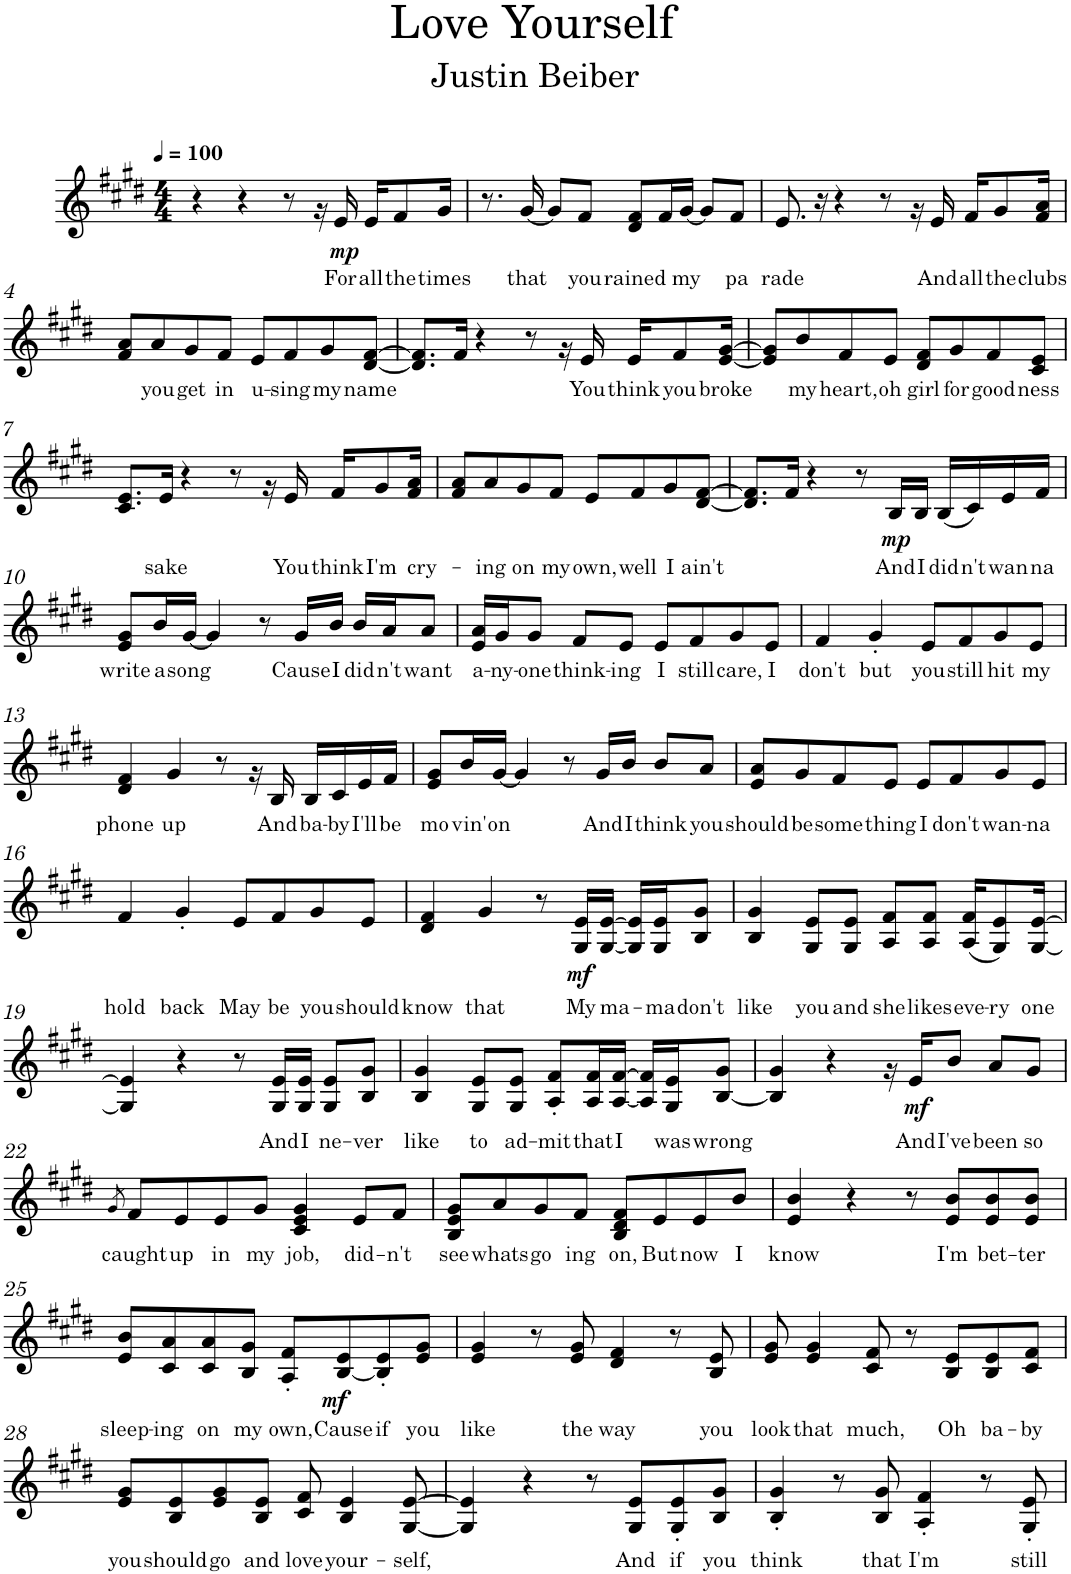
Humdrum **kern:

**kern	**text	**dynam
*part1	*part1	*part1
*staff1	*staff1	*staff1
*I"Piano	*	*
*I'Pno.	*	*
*clefG2	*	*
*k[f#c#g#d#]	*	*
*M4/4	*	*
*MM100	*	*
=1	=1	=1
4r	.	.
4r	.	.
8r	.	.
16rg	.	.
!	!LO:LY:b	!LO:DY:b
16e/	For	mp
!	!LO:LY:b	!
16e/KL	all	.
!	!LO:LY:b	!
8f#/	the	.
!	!LO:LY:b	!
16g#/Jk	times	.
=2	=2	=2
8.r	.	.
!	!LO:LY:b	!
[16g#/	that	.
8g#/L]	.	.
!	!LO:LY:b	!
8f#/J	you	.
!	!LO:LY:b	!
8d#/ 8f#/L	rained	.
16f#/L	.	.
!	!LO:LY:b	!
[16g#/JJ	my	.
8g#/L]	.	.
!	!LO:LY:b	!
8f#/J	pa	.
=3	=3	=3
!	!LO:LY:b	!
8.e/	rade	.
16r	.	.
4r	.	.
8r	.	.
16rg	.	.
!	!LO:LY:b	!
16e/	And	.
!	!LO:LY:b	!
16f#/KL	all	.
!	!LO:LY:b	!
8g#/	the	.
!	!LO:LY:b	!
16f#/ 16a/Jk	clubs	.
!!LO:LB:g=z
=4	=4	=4
8f#/ 8a/L	.	.
!	!LO:LY:b	!
8a/	you	.
!	!LO:LY:b	!
8g#/	get	.
!	!LO:LY:b	!
8f#/J	in	.
!	!LO:LY:b	!
8e/L	u-	.
!	!LO:LY:b	!
8f#/	sing	.
!	!LO:LY:b	!
8g#/	my	.
!	!LO:LY:b	!
[8d#/ [8f#/J	name	.
=5	=5	=5
8.d#/] 8.f#/]L	.	.
16f#/Jk	.	.
4r	.	.
8r	.	.
16rg	.	.
!	!LO:LY:b	!
16e/	You	.
!	!LO:LY:b	!
16e/KL	think	.
!	!LO:LY:b	!
8f#/	you	.
!	!LO:LY:b	!
[16e/ [16g#/Jk	broke	.
=6	=6	=6
8e/] 8g#/]L	.	.
!	!LO:LY:b	!
8b/	my	.
!	!LO:LY:b	!
8f#/	heart,	.
!	!LO:LY:b	!
8e/J	oh	.
!	!LO:LY:b	!
8d#/ 8f#/L	girl	.
!	!LO:LY:b	!
8g#/	for	.
!	!LO:LY:b	!
8f#/	good	.
!	!LO:LY:b	!
8c#/ 8e/J	ness	.
!!LO:LB:g=z
=7	=7	=7
8.c#/ 8.e/L	.	.
!	!LO:LY:b	!
16e/Jk	sake	.
4r	.	.
8r	.	.
16rg	.	.
!	!LO:LY:b	!
16e/	You	.
!	!LO:LY:b	!
16f#/KL	think	.
!	!LO:LY:b	!
8g#/	I'm	.
!	!LO:LY:b	!
16f#/ 16a/Jk	cry-	.
=8	=8	=8
8f#/ 8a/L	.	.
!	!LO:LY:b	!
8a/	ing	.
!	!LO:LY:b	!
8g#/	on	.
!	!LO:LY:b	!
8f#/J	my	.
!	!LO:LY:b	!
8e/L	own,	.
!	!LO:LY:b	!
8f#/	well	.
!	!LO:LY:b	!
8g#/	I	.
!	!LO:LY:b	!
[8d#/ [8f#/J	ain't	.
=9	=9	=9
8.d#/] 8.f#/]L	.	.
16f#/Jk	.	.
4r	.	.
8r	.	.
!	!LO:LY:b	!LO:DY:b
16B/LL	And	mp
!	!LO:LY:b	!
16B/JJ	I	.
!	!LO:LY:b	!
(<16B/LL	did	.
!	!LO:LY:b	!
16c#/)	n't	.
!	!LO:LY:b	!
16e/	wan	.
!	!LO:LY:b	!
16f#/JJ	na	.
!!LO:LB:g=z
=10	=10	=10
!	!LO:LY:b	!
8e/ 8g#/L	write	.
!	!LO:LY:b	!
16b/L	a	.
!	!LO:LY:b	!
[16g#/JJ	song	.
4g#/]	.	.
8r	.	.
!	!LO:LY:b	!
16g#/LL	Cause	.
!	!LO:LY:b	!
16b/JJ	I	.
!	!LO:LY:b	!
16b/LL	did	.
!	!LO:LY:b	!
16a/J	n't	.
!	!LO:LY:b	!
8a/J	want	.
=11	=11	=11
!	!LO:LY:b	!
16e/ 16a/LL	a-	.
!	!LO:LY:b	!
16g#/J	ny-	.
!	!LO:LY:b	!
8g#/J	one	.
!	!LO:LY:b	!
8f#/L	think-	.
!	!LO:LY:b	!
8e/J	ing	.
!	!LO:LY:b	!
8e/L	I	.
!	!LO:LY:b	!
8f#/	still	.
!	!LO:LY:b	!
8g#/	care,	.
!	!LO:LY:b	!
8e/J	I	.
=12	=12	=12
!	!LO:LY:b	!
4f#/	don't	.
!	!LO:LY:b	!
4g#'/	but	.
!	!LO:LY:b	!
8e/L	you	.
!	!LO:LY:b	!
8f#/	still	.
!	!LO:LY:b	!
8g#/	hit	.
!	!LO:LY:b	!
8e/J	my	.
!!LO:LB:g=z
=13	=13	=13
!	!LO:LY:b	!
4d#/ 4f#/	phone	.
!	!LO:LY:b	!
4g#/	up	.
8r	.	.
16rg	.	.
!	!LO:LY:b	!
16B/	And	.
!	!LO:LY:b	!
16B/LL	ba-	.
!	!LO:LY:b	!
16c#/	by	.
!	!LO:LY:b	!
16e/	I'll	.
!	!LO:LY:b	!
16f#/JJ	be	.
=14	=14	=14
!	!LO:LY:b	!
8e/ 8g#/L	mo	.
!	!LO:LY:b	!
16b/L	vin'	.
!	!LO:LY:b	!
[16g#/JJ	on	.
4g#/]	.	.
8r	.	.
!	!LO:LY:b	!
16g#/LL	And	.
!	!LO:LY:b	!
16b/JJ	I	.
!	!LO:LY:b	!
8b/L	think	.
!	!LO:LY:b	!
8a/J	you	.
=15	=15	=15
!	!LO:LY:b	!
8e/ 8a/L	should	.
!	!LO:LY:b	!
8g#/	be	.
!	!LO:LY:b	!
8f#/	some	.
!	!LO:LY:b	!
8e/J	thing	.
!	!LO:LY:b	!
8e/L	I	.
!	!LO:LY:b	!
8f#/	don't	.
!	!LO:LY:b	!
8g#/	wan-	.
!	!LO:LY:b	!
8e/J	na	.
!!LO:LB:g=z
=16	=16	=16
!	!LO:LY:b	!
4f#/	hold	.
!	!LO:LY:b	!
4g#'/	back	.
!	!LO:LY:b	!
8e/L	May	.
!	!LO:LY:b	!
8f#/	be	.
!	!LO:LY:b	!
8g#/	you	.
!	!LO:LY:b	!
8e/J	should	.
=17	=17	=17
!	!LO:LY:b	!
4d#/ 4f#/	know	.
!	!LO:LY:b	!
4g#/	that	.
8r	.	.
!	!LO:LY:b	!LO:DY:b
16G#/ 16e/LL	My	mf
!	!LO:LY:b	!
[16G#/ [16e/JJ	ma-	.
16G#/] 16e/]LL	.	.
!	!LO:LY:b	!
16G#/ 16e/J	ma	.
!	!LO:LY:b	!
8B/ 8g#/J	don't	.
=18	=18	=18
!	!LO:LY:b	!
4B/ 4g#/	like	.
!	!LO:LY:b	!
8G#/ 8e/L	you	.
!	!LO:LY:b	!
8G#/ 8e/J	and	.
!	!LO:LY:b	!
8A/ 8f#/L	she	.
!	!LO:LY:b	!
8A/ 8f#/J	likes	.
!	!LO:LY:b	!
(<16A/ 16f#/KL	eve-	.
!	!LO:LY:b	!
8G#/ 8e/)	ry	.
!	!LO:LY:b	!
[16G#/ [16e/Jk	one	.
!!LO:LB:g=z
=19	=19	=19
4G#/] 4e/]	.	.
4r	.	.
8r	.	.
!	!LO:LY:b	!
16G#/ 16e/LL	And	.
!	!LO:LY:b	!
16G#/ 16e/JJ	I	.
!	!LO:LY:b	!
8G#/ 8e/L	ne-	.
!	!LO:LY:b	!
8B/ 8g#/J	ver	.
=20	=20	=20
!	!LO:LY:b	!
4B/ 4g#/	like	.
!	!LO:LY:b	!
8G#/ 8e/L	to	.
!	!LO:LY:b	!
8G#/ 8e/J	ad-	.
!	!LO:LY:b	!
8A/' 8f#/'L	mit	.
!	!LO:LY:b	!
16A/ 16f#/L	that	.
!	!LO:LY:b	!
[16A/ [16f#/JJ	I	.
16A/] 16f#/]LL	.	.
!	!LO:LY:b	!
16G#/ 16e/J	was	.
!	!LO:LY:b	!
[8B/ 8g#/J	wrong	.
=21	=21	=21
4B/] 4g#/	.	.
4r	.	.
16rg	.	.
!	!LO:LY:b	!LO:DY:b
16e/KL	And	mf
!	!LO:LY:b	!
8b/J	I've	.
!	!LO:LY:b	!
8a/L	been	.
!	!LO:LY:b	!
8g#/J	so	.
!!LO:LB:g=z
=22	=22	=22
8qg#/	.	.
!	!LO:LY:b	!
8f#/L	caught	.
!	!LO:LY:b	!
8e/	up	.
!	!LO:LY:b	!
8e/	in	.
!	!LO:LY:b	!
8g#/J	my	.
!	!LO:LY:b	!
4c#/ 4e/ 4g#/	job,	.
!	!LO:LY:b	!
8e/L	did-	.
!	!LO:LY:b	!
8f#/J	n't	.
=23	=23	=23
!	!LO:LY:b	!
8B/ 8e/ 8g#/L	see	.
!	!LO:LY:b	!
8a/	whats	.
!	!LO:LY:b	!
8g#/	go	.
!	!LO:LY:b	!
8f#/J	ing	.
!	!LO:LY:b	!
8B/ 8d#/ 8f#/L	on,	.
!	!LO:LY:b	!
8e/	But	.
!	!LO:LY:b	!
8e/	now	.
!	!LO:LY:b	!
8b/J	I	.
=24	=24	=24
!	!LO:LY:b	!
4e/ 4b/	know	.
4r	.	.
8r	.	.
!	!LO:LY:b	!
8e/ 8b/L	I'm	.
!	!LO:LY:b	!
8e/ 8b/	bet-	.
!	!LO:LY:b	!
8e/ 8b/J	ter	.
!!LO:LB:g=z
=25	=25	=25
!	!LO:LY:b	!
8e/ 8b/L	sleep-	.
!	!LO:LY:b	!
8c#/ 8a/	ing	.
!	!LO:LY:b	!
8c#/ 8a/	on	.
!	!LO:LY:b	!
8B/ 8g#/J	my	.
!	!LO:LY:b	!
8A/' 8f#/'L	own,	.
!	!LO:LY:b	!LO:DY:b
[8B/ 8e/	Cause	mf
!	!LO:LY:b	!
8B/]' 8e/'	if	.
!	!LO:LY:b	!
8e/ 8g#/J	you	.
=26	=26	=26
!	!LO:LY:b	!
4e/ 4g#/	like	.
8r	.	.
!	!LO:LY:b	!
8e/ 8g#/	the	.
!	!LO:LY:b	!
4d#/ 4f#/	way	.
8r	.	.
!	!LO:LY:b	!
8B/ 8e/	you	.
=27	=27	=27
!	!LO:LY:b	!
8e/ 8g#/	look	.
!	!LO:LY:b	!
4e/ 4g#/	that	.
!	!LO:LY:b	!
8c#/ 8f#/	much,	.
8r	.	.
!	!LO:LY:b	!
8B/ 8e/L	Oh	.
!	!LO:LY:b	!
8B/ 8e/	ba-	.
!	!LO:LY:b	!
8c#/ 8f#/J	by	.
!!LO:LB:g=z
=28	=28	=28
!	!LO:LY:b	!
8e/ 8g#/L	you	.
!	!LO:LY:b	!
8B/ 8e/	should	.
!	!LO:LY:b	!
8e/ 8g#/	go	.
!	!LO:LY:b	!
8B/ 8e/J	and	.
!	!LO:LY:b	!
8c#/ 8f#/	love	.
!	!LO:LY:b	!
4B/ 4e/	your-	.
!	!LO:LY:b	!
[8G#/ [8e/	self,	.
=29	=29	=29
4G#/] 4e/]	.	.
4r	.	.
8r	.	.
!	!LO:LY:b	!
8G#/ 8e/L	And	.
!	!LO:LY:b	!
8G#/' 8e/'	if	.
!	!LO:LY:b	!
8B/ 8g#/J	you	.
=30	=30	=30
!	!LO:LY:b	!
4B/' 4g#/'	think	.
8r	.	.
!	!LO:LY:b	!
8B/ 8g#/	that	.
!	!LO:LY:b	!
4A/' 4f#/'	I'm	.
8r	.	.
!	!LO:LY:b	!
8G#/' 8e/'	still	.
=	=	=
*-	*-	*-
